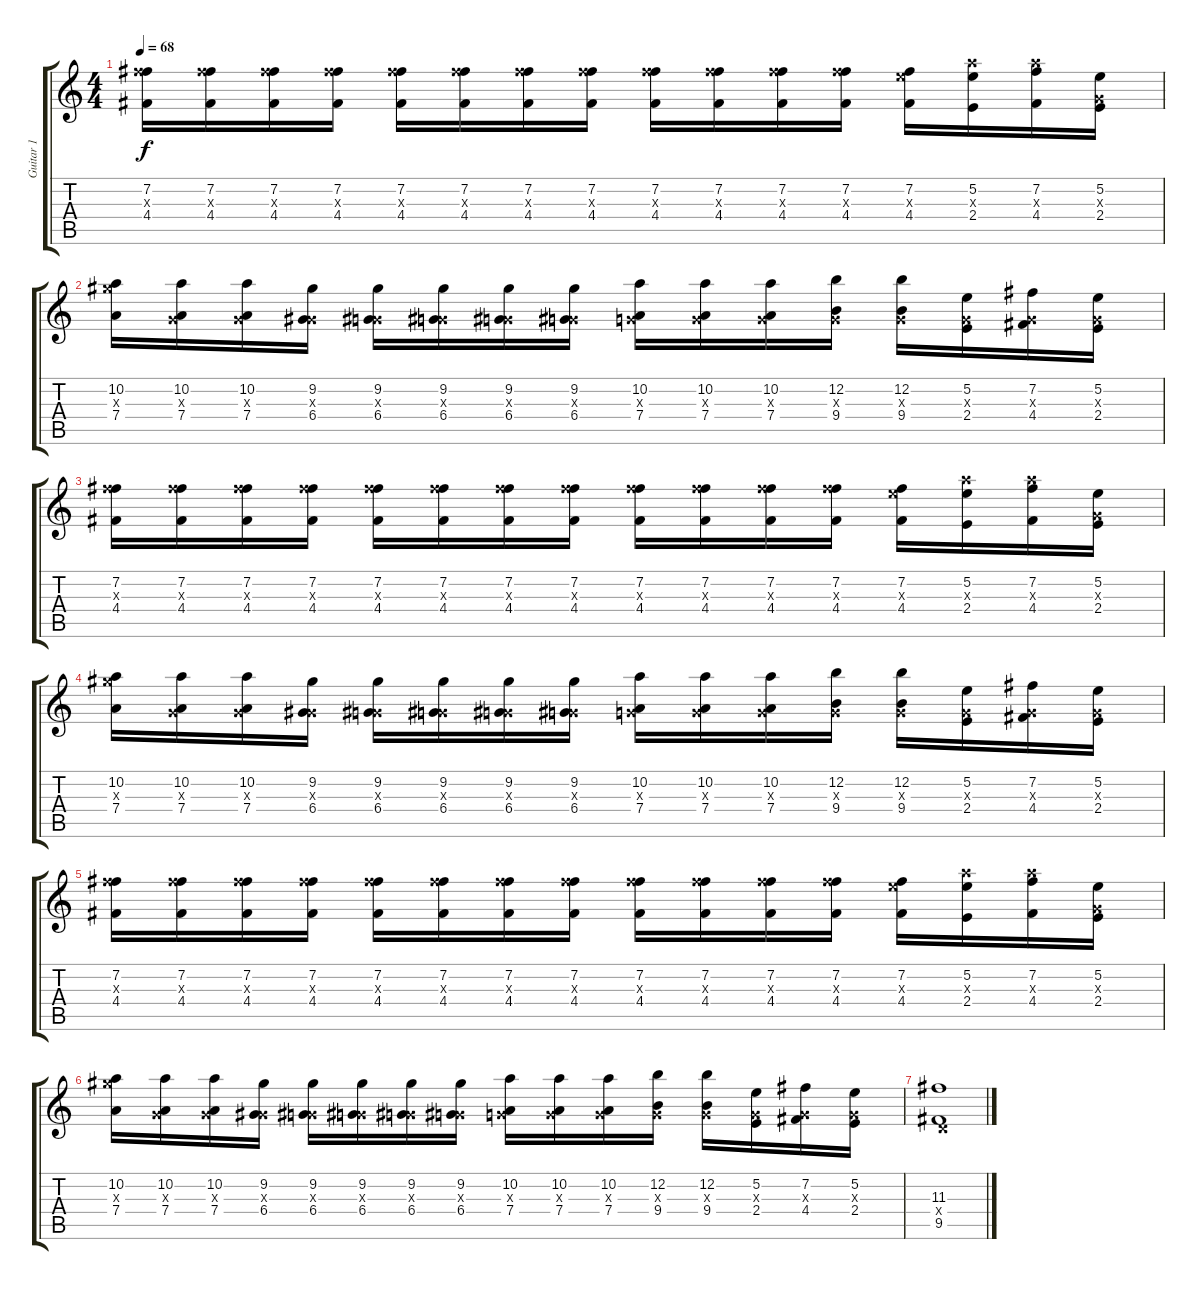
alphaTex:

\track ("Guitar 1" "Guitar 1") {instrument overdrivenguitar}
\staff {score tabs}
\tuning (E4 B3 G3 D3 A2 E2) {hide}
\ts (4 4)
\tempo 68
\clef g2
\ks c
(7.2 11.3{x} 4.4).16{dy f} (7.2 11.3{x} 4.4).16 (7.2 11.3{x} 4.4).16 (7.2 11.3{x} 4.4).16 (7.2 11.3{x} 4.4).16 (7.2 11.3{x} 4.4).16 (7.2 11.3{x} 4.4).16 (7.2 11.3{x} 4.4).16 (7.2 11.3{x} 4.4).16 (7.2 11.3{x} 4.4).16 (7.2 11.3{x} 4.4).16 (7.2 11.3{x} 4.4).16 (7.2 9.3{x} 4.4).16 (5.2 14.3{x} 2.4).16 (7.2 14.3{x} 4.4).16 (5.2 0.3{x} 2.4).16 |
(10.2 13.3{x} 7.4).16 (10.2 0.3{x} 7.4).16 (10.2 0.3{x} 7.4).16 (9.2 0.3{x} 6.4).16 (9.2 0.3{x} 6.4).16 (9.2 0.3{x} 6.4).16 (9.2 0.3{x} 6.4).16 (9.2 0.3{x} 6.4).16 (10.2 0.3{x} 7.4).16 (10.2 0.3{x} 7.4).16 (10.2 0.3{x} 7.4).16 (12.2 0.3{x} 9.4).16 (12.2 0.3{x} 9.4).16 (5.2 0.3{x} 2.4).16 (7.2 0.3{x} 4.4).16 (5.2 0.3{x} 2.4).16 |
(7.2 11.3{x} 4.4).16 (7.2 11.3{x} 4.4).16 (7.2 11.3{x} 4.4).16 (7.2 11.3{x} 4.4).16 (7.2 11.3{x} 4.4).16 (7.2 11.3{x} 4.4).16 (7.2 11.3{x} 4.4).16 (7.2 11.3{x} 4.4).16 (7.2 11.3{x} 4.4).16 (7.2 11.3{x} 4.4).16 (7.2 11.3{x} 4.4).16 (7.2 11.3{x} 4.4).16 (7.2 9.3{x} 4.4).16 (5.2 14.3{x} 2.4).16 (7.2 14.3{x} 4.4).16 (5.2 0.3{x} 2.4).16 |
(10.2 13.3{x} 7.4).16 (10.2 0.3{x} 7.4).16 (10.2 0.3{x} 7.4).16 (9.2 0.3{x} 6.4).16 (9.2 0.3{x} 6.4).16 (9.2 0.3{x} 6.4).16 (9.2 0.3{x} 6.4).16 (9.2 0.3{x} 6.4).16 (10.2 0.3{x} 7.4).16 (10.2 0.3{x} 7.4).16 (10.2 0.3{x} 7.4).16 (12.2 0.3{x} 9.4).16 (12.2 0.3{x} 9.4).16 (5.2 0.3{x} 2.4).16 (7.2 0.3{x} 4.4).16 (5.2 0.3{x} 2.4).16 |
(7.2 11.3{x} 4.4).16 (7.2 11.3{x} 4.4).16 (7.2 11.3{x} 4.4).16 (7.2 11.3{x} 4.4).16 (7.2 11.3{x} 4.4).16 (7.2 11.3{x} 4.4).16 (7.2 11.3{x} 4.4).16 (7.2 11.3{x} 4.4).16 (7.2 11.3{x} 4.4).16 (7.2 11.3{x} 4.4).16 (7.2 11.3{x} 4.4).16 (7.2 11.3{x} 4.4).16 (7.2 9.3{x} 4.4).16 (5.2 14.3{x} 2.4).16 (7.2 14.3{x} 4.4).16 (5.2 0.3{x} 2.4).16 |
(10.2 13.3{x} 7.4).16 (10.2 0.3{x} 7.4).16 (10.2 0.3{x} 7.4).16 (9.2 0.3{x} 6.4).16 (9.2 0.3{x} 6.4).16 (9.2 0.3{x} 6.4).16 (9.2 0.3{x} 6.4).16 (9.2 0.3{x} 6.4).16 (10.2 0.3{x} 7.4).16 (10.2 0.3{x} 7.4).16 (10.2 0.3{x} 7.4).16 (12.2 0.3{x} 9.4).16 (12.2 0.3{x} 9.4).16 (5.2 0.3{x} 2.4).16 (7.2 0.3{x} 4.4).16 (5.2 0.3{x} 2.4).16 |
(11.3 0.4{x} 9.5).1{volume 0}
